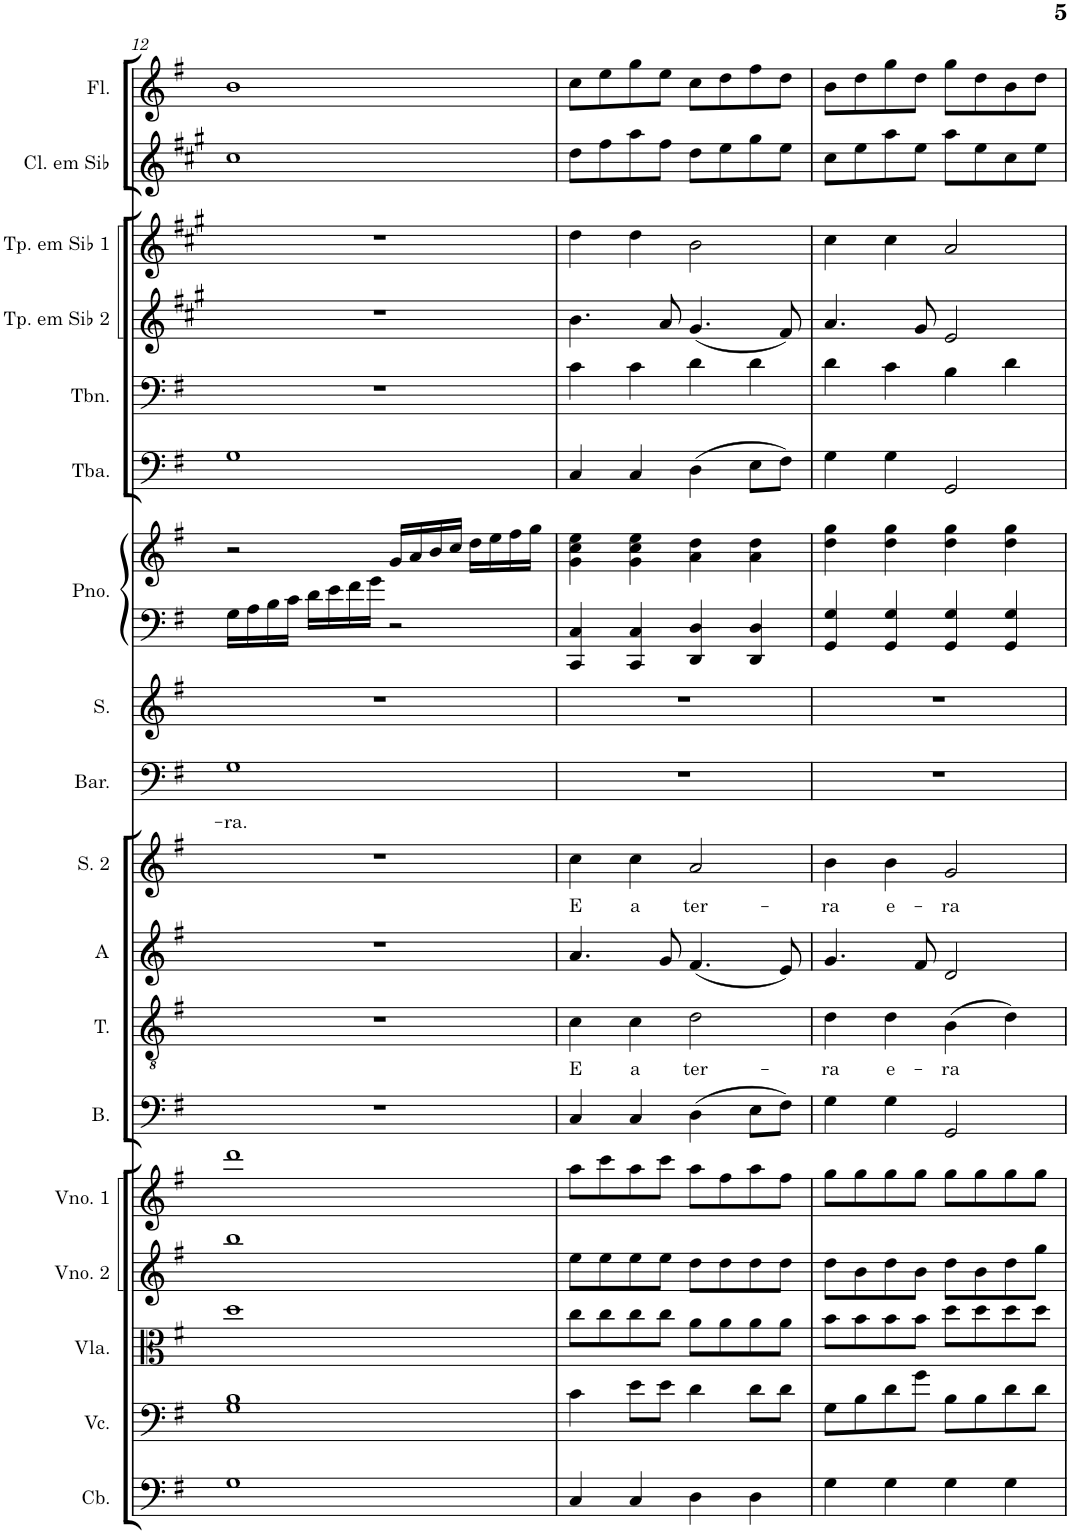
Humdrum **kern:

**kern	**kern	**kern	**kern	**kern	**kern	**kern	**text	**kern	**kern	**text	**kern	**text	**kern	**kern	**kern	**kern	**kern	**kern	**kern	**kern	**kern
*part18	*part17	*part16	*part15	*part14	*part13	*part12	*part12	*part11	*part10	*part10	*part9	*part9	*part8	*part7	*part7	*part6	*part5	*part4	*part3	*part2	*part1
*staff19	*staff18	*staff17	*staff16	*staff15	*staff14	*staff13	*staff13	*staff12	*staff11	*staff11	*staff10	*staff10	*staff9	*staff8	*staff7	*staff6	*staff5	*staff4	*staff3	*staff2	*staff1
*I"Contrabaixo	*I"Violoncelo	*I"Viola	*I"Violino 2	*I"Violino 1	*I"Baixo	*I"Tenor	*	*I"Alto	*I"Soprano 2	*	*I"Barítono	*	*I"Soprano	*I"Piano	*	*I"Tuba	*I"Trombone	*I"Trompete em Sib 2	*I"Trompete em Sib 1	*I"Clarinete em Sib	*I"Flauta Transversal
*I'Cb.	*I'Vc.	*I'Vla.	*I'Vno. 2	*I'Vno. 1	*I'B.	*I'T.	*	*I'A	*I'S. 2	*	*I'Bar.	*	*I'S.	*I'Pno.	*	*I'Tba.	*I'Tbn.	*I'Tp. em Sib 2	*I'Tp. em Sib 1	*I'Cl. em Sib	*I'Fl.
!!LO:PB:g=z
*clefF4	*clefF4	*clefC3	*clefG2	*clefG2	*clefF4	*clefGv2	*	*clefG2	*clefG2	*	*clefF4	*	*clefG2	*clefF4	*clefG2	*clefF4	*clefF4	*clefG2	*clefG2	*clefG2	*clefG2
*Trd7c12	*	*	*	*	*	*	*	*	*	*	*	*	*	*	*	*	*	*Trd1c2	*Trd1c2	*Trd1c2	*
*k[f#]	*k[f#]	*k[f#]	*k[f#]	*k[f#]	*k[f#]	*k[f#]	*	*k[f#]	*k[f#]	*	*k[f#]	*	*k[f#]	*k[f#]	*k[f#]	*k[f#]	*k[f#]	*k[f#c#g#]	*k[f#c#g#]	*k[f#c#g#]	*k[f#]
*M4/4	*M4/4	*M4/4	*M4/4	*M4/4	*M4/4	*M4/4	*	*M4/4	*M4/4	*	*M4/4	*	*M4/4	*M4/4	*M4/4	*M4/4	*M4/4	*M4/4	*M4/4	*M4/4	*M4/4
=12	=12	=12	=12	=12	=12	=12	=12	=12	=12	=12	=12	=12	=12	=12	=12	=12	=12	=12	=12	=12	=12
!	!	!	!	!	!	!	!	!	!	!	!	!LO:LY:b	!	!	!	!	!	!	!	!	!
1G	1G 1B	1dd	1bb	1ddd	1r	1r	.	1r	1r	.	1G	-ra.	1r	16G\LL	2r	1G	1r	1r	1r	1cc#	1b
.	.	.	.	.	.	.	.	.	.	.	.	.	.	16A\	.	.	.	.	.	.	.
.	.	.	.	.	.	.	.	.	.	.	.	.	.	16B\	.	.	.	.	.	.	.
.	.	.	.	.	.	.	.	.	.	.	.	.	.	16c\JJ	.	.	.	.	.	.	.
.	.	.	.	.	.	.	.	.	.	.	.	.	.	16d\LL	.	.	.	.	.	.	.
.	.	.	.	.	.	.	.	.	.	.	.	.	.	16e\	.	.	.	.	.	.	.
.	.	.	.	.	.	.	.	.	.	.	.	.	.	16f#\	.	.	.	.	.	.	.
.	.	.	.	.	.	.	.	.	.	.	.	.	.	16g\JJ	.	.	.	.	.	.	.
.	.	.	.	.	.	.	.	.	.	.	.	.	.	2r	16g/LL	.	.	.	.	.	.
.	.	.	.	.	.	.	.	.	.	.	.	.	.	.	16a/	.	.	.	.	.	.
.	.	.	.	.	.	.	.	.	.	.	.	.	.	.	16b/	.	.	.	.	.	.
.	.	.	.	.	.	.	.	.	.	.	.	.	.	.	16cc/JJ	.	.	.	.	.	.
.	.	.	.	.	.	.	.	.	.	.	.	.	.	.	16dd\LL	.	.	.	.	.	.
.	.	.	.	.	.	.	.	.	.	.	.	.	.	.	16ee\	.	.	.	.	.	.
.	.	.	.	.	.	.	.	.	.	.	.	.	.	.	16ff#\	.	.	.	.	.	.
.	.	.	.	.	.	.	.	.	.	.	.	.	.	.	16gg\JJ	.	.	.	.	.	.
=13	=13	=13	=13	=13	=13	=13	=13	=13	=13	=13	=13	=13	=13	=13	=13	=13	=13	=13	=13	=13	=13
!	!	!	!	!	!	!	!LO:LY:b	!	!	!LO:LY:b	!	!	!	!	!	!	!	!	!	!	!
4C/	4c\	8cc\L	8ee\L	8aa\L	4C/	4c\	E	4.a/	4cc\	E	1r	.	1r	4CC/ 4C/	4g\ 4cc\ 4ee\	4C/	4c\	4.b\	4dd\	8dd\L	8cc\L
.	.	8cc\	8ee\	8ccc\	.	.	.	.	.	.	.	.	.	.	.	.	.	.	.	8ff#\	8ee\
!	!	!	!	!	!	!	!LO:LY:b	!	!	!LO:LY:b	!	!	!	!	!	!	!	!	!	!	!
4C/	8e\L	8cc\	8ee\	8aa\	4C/	4c\	a	.	4cc\	a	.	.	.	4CC/ 4C/	4g\ 4cc\ 4ee\	4C/	4c\	.	4dd\	8aa\	8gg\
.	8e\J	8cc\J	8ee\J	8ccc\J	.	.	.	8g/	.	.	.	.	.	.	.	.	.	8a/	.	8ff#\J	8ee\J
!	!	!	!	!	!	!	!LO:LY:b	!	!	!LO:LY:b	!	!	!	!	!	!	!	!	!	!	!
4D\	4d\	8a\L	8dd\L	8aa\L	(4D\	2d\	ter-	(4.f#/	2a/	ter-	.	.	.	4DD/ 4D/	4a\ 4dd\	(4D\	4d\	(4.g#/	2b\	8dd\L	8cc\L
.	.	8a\	8dd\	8ff#\	.	.	.	.	.	.	.	.	.	.	.	.	.	.	.	8ee\	8dd\
4D\	8d\L	8a\	8dd\	8aa\	8E\L	.	.	.	.	.	.	.	.	4DD/ 4D/	4a\ 4dd\	8E\L	4d\	.	.	8gg#\	8ff#\
.	8d\J	8a\J	8dd\J	8ff#\J	8F#\J)	.	.	8e/)	.	.	.	.	.	.	.	8F#\J)	.	8f#/)	.	8ee\J	8dd\J
=14	=14	=14	=14	=14	=14	=14	=14	=14	=14	=14	=14	=14	=14	=14	=14	=14	=14	=14	=14	=14	=14
!	!	!	!	!	!	!	!LO:LY:b	!	!	!LO:LY:b	!	!	!	!	!	!	!	!	!	!	!
4G\	8G\L	8b\L	8dd\L	8gg\L	4G\	4d\	-ra	4.g/	4b\	-ra	1r	.	1r	4GG/ 4G/	4dd\ 4gg\	4G\	4d\	4.a/	4cc#\	8cc#\L	8b\L
.	8B\	8b\	8b\	8gg\	.	.	.	.	.	.	.	.	.	.	.	.	.	.	.	8ee\	8dd\
!	!	!	!	!	!	!	!LO:LY:b	!	!	!LO:LY:b	!	!	!	!	!	!	!	!	!	!	!
4G\	8d\	8b\	8dd\	8gg\	4G\	4d\	e-	.	4b\	e-	.	.	.	4GG/ 4G/	4dd\ 4gg\	4G\	4c\	.	4cc#\	8aa\	8gg\
.	8g\J	8b\J	8b\J	8gg\J	.	.	.	8f#/	.	.	.	.	.	.	.	.	.	8g#/	.	8ee\J	8dd\J
!	!	!	!	!	!	!	!LO:LY:b	!	!	!LO:LY:b	!	!	!	!	!	!	!	!	!	!	!
4G\	8B\L	8dd\L	8dd\L	8gg\L	2GG/	(4B\	-ra	2d/	2g/	-ra	.	.	.	4GG/ 4G/	4dd\ 4gg\	2GG/	4B\	2e/	2a/	8aa\L	8gg\L
.	8B\	8dd\	8b\	8gg\	.	.	.	.	.	.	.	.	.	.	.	.	.	.	.	8ee\	8dd\
4G\	8d\	8dd\	8dd\	8gg\	.	4d\)	.	.	.	.	.	.	.	4GG/ 4G/	4dd\ 4gg\	.	4d\	.	.	8cc#\	8b\
.	8d\J	8dd\J	8gg\J	8gg\J	.	.	.	.	.	.	.	.	.	.	.	.	.	.	.	8ee\J	8dd\J
=	=	=	=	=	=	=	=	=	=	=	=	=	=	=	=	=	=	=	=	=	=
*-	*-	*-	*-	*-	*-	*-	*-	*-	*-	*-	*-	*-	*-	*-	*-	*-	*-	*-	*-	*-	*-
